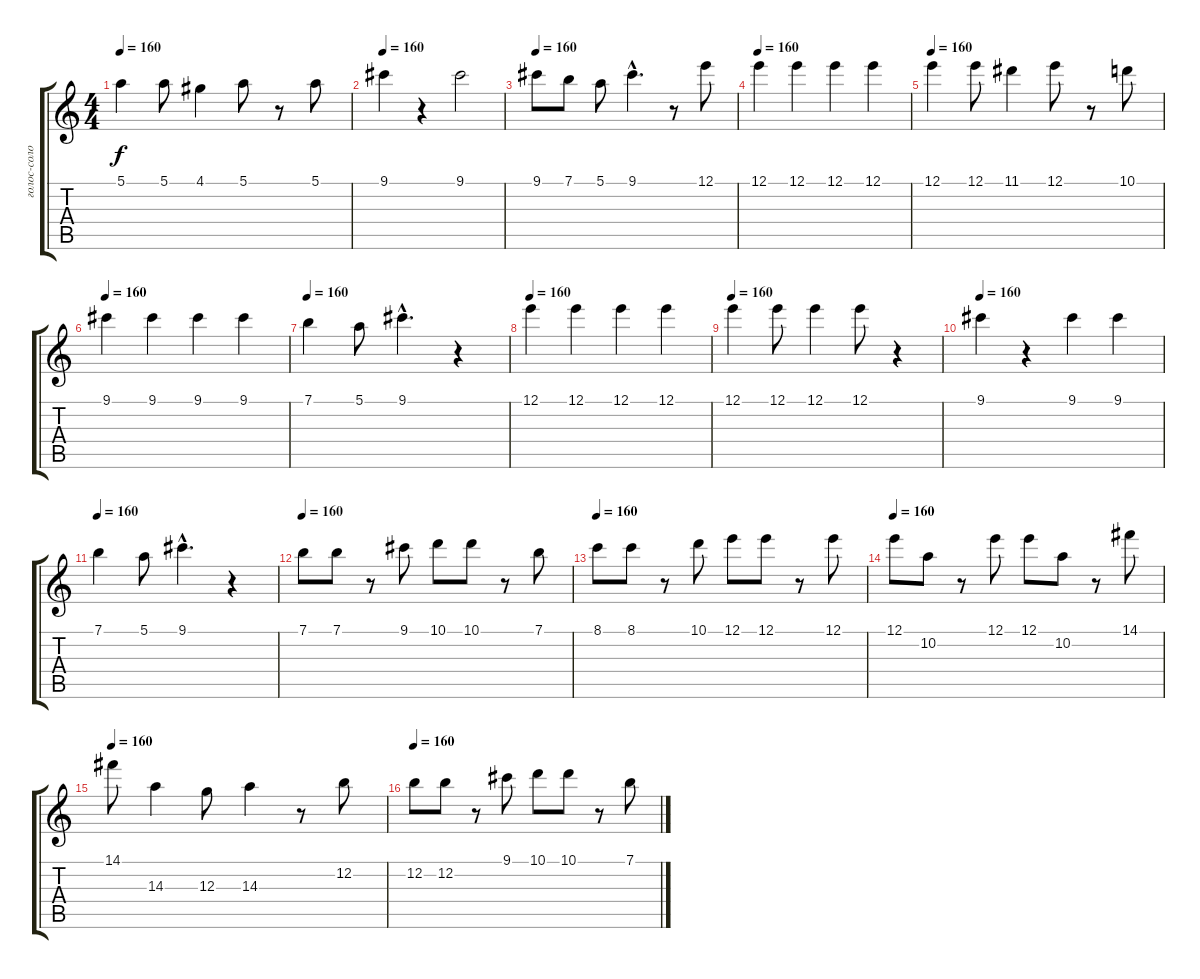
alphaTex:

\track ("голос-соло" "голос-соло") {instrument overdrivenguitar}
\staff {score tabs}
\tuning (E4 B3 G3 D3 A2 E2) {hide}
\ts (4 4)
\tempo 160
\clef g2
\ks c
5.1.4{dy f} 5.1.8 4.1.4 5.1.8 r.8 5.1.8 |
\tempo 160
9.1.4 r.4 9.1.2 |
\tempo 160
9.1.8 7.1.8 5.1.8 9.1{hac}.4{d} r.8 12.1.8 |
\tempo 160
12.1.4 12.1.4 12.1.4 12.1.4 |
\tempo 160
12.1.4 12.1.8 11.1.4 12.1.8 r.8 10.1.8 |
\tempo 160
9.1.4 9.1.4 9.1.4 9.1.4 |
\tempo 160
7.1.4 5.1.8 9.1{hac}.4{d} r.4 |
\tempo 160
12.1.4 12.1.4 12.1.4 12.1.4 |
\tempo 160
12.1.4 12.1.8 12.1.4 12.1.8 r.4 |
\tempo 160
9.1.4 r.4 9.1.4 9.1.4 |
\tempo 160
7.1.4 5.1.8 9.1{hac}.4{d} r.4 |
\tempo 160
7.1.8 7.1.8 r.8 9.1.8 10.1.8 10.1.8 r.8 7.1.8 |
\tempo 160
8.1.8 8.1.8 r.8 10.1.8 12.1.8 12.1.8 r.8 12.1.8 |
\tempo 160
12.1.8 10.2.8 r.8 12.1.8 12.1.8 10.2.8 r.8 14.1.8 |
\tempo 160
14.1.8 14.3.4 12.3.8 14.3.4 r.8 12.2.8 |
\tempo 160
12.2.8 12.2.8 r.8 9.1.8 10.1.8 10.1.8 r.8 7.1.8
